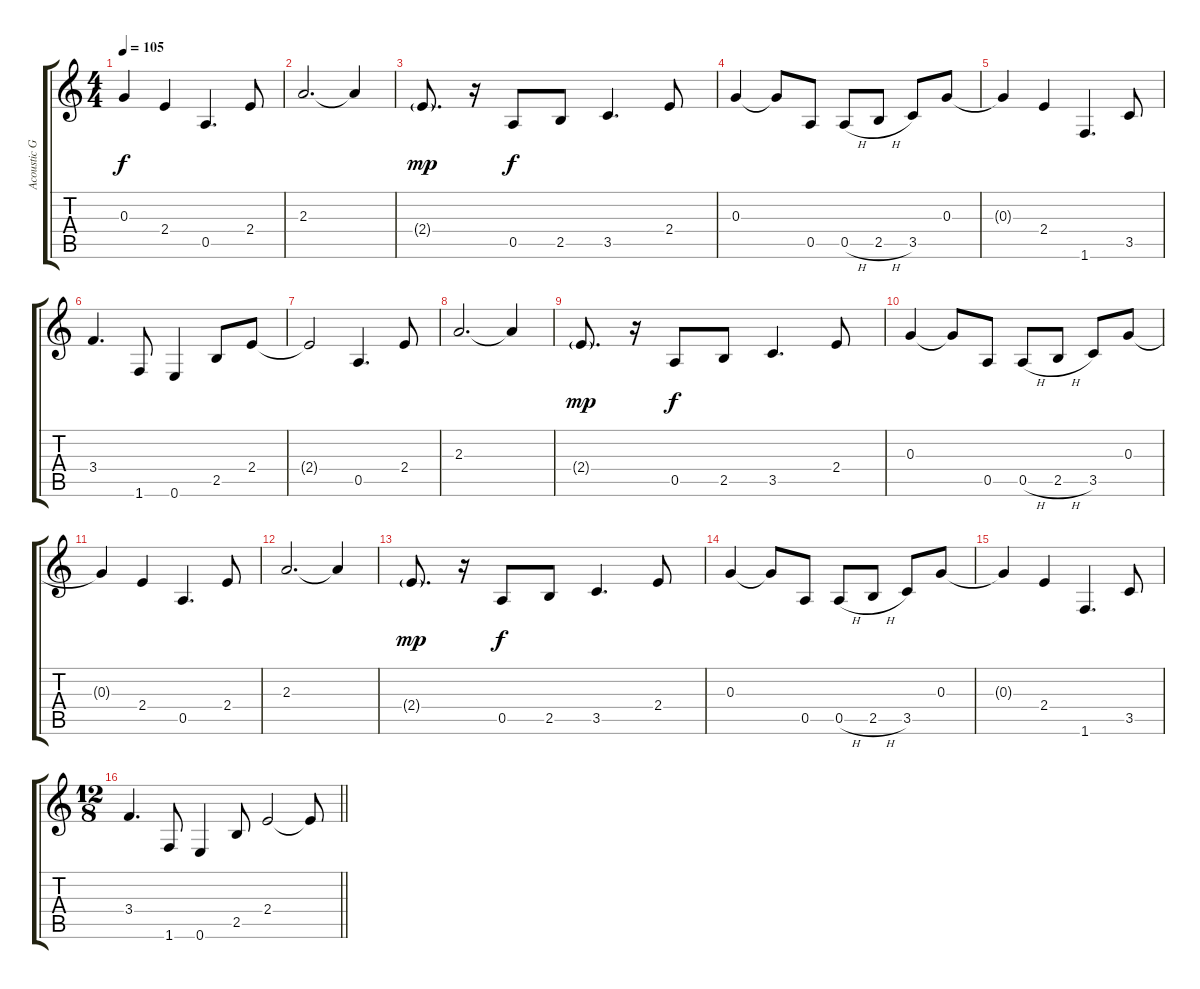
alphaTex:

\track ("Acoustic Gtr " "Acoustic G") {instrument acousticguitarsteel}
\staff {score tabs}
\tuning (E4 B3 G3 D3 A2 E2) {hide}
\ts (4 4)
\tempo 105
\clef g2
\ks c
0.3{t}.4{dy f} 2.4.4 0.5.4{d} 2.4.8 |
2.3.2{d} 2.3{t}.4 |
2.4{g}.8{d dy mp} r.16 0.5.8{dy f} 2.5.8 3.5.4{d} 2.4.8 |
0.3.4 0.3{t}.8 0.5.8 0.5{h}.8 2.5{h}.8 3.5.8 0.3.8 |
0.3{t}.4 2.4.4 1.6.4{d} 3.5.8 |
3.4.4{d} 1.6.8 0.6.4 2.5.8 2.4.8 |
2.4{t}.2 0.5.4{d} 2.4.8 |
2.3.2{d} 2.3{t}.4 |
2.4{g}.8{d dy mp} r.16 0.5.8{dy f} 2.5.8 3.5.4{d} 2.4.8 |
0.3.4 0.3{t}.8 0.5.8 0.5{h}.8 2.5{h}.8 3.5.8 0.3.8 |
0.3{t}.4 2.4.4 0.5.4{d} 2.4.8 |
2.3.2{d} 2.3{t}.4 |
2.4{g}.8{d dy mp} r.16 0.5.8{dy f} 2.5.8 3.5.4{d} 2.4.8 |
0.3.4 0.3{t}.8 0.5.8 0.5{h}.8 2.5{h}.8 3.5.8 0.3.8 |
0.3{t}.4 2.4.4 1.6.4{d} 3.5.8 |
\ts (12 8)
\barLineRight lightlight
3.4.4{d} 1.6.8 0.6.4 2.5.8 2.4.2 2.4{t}.8
